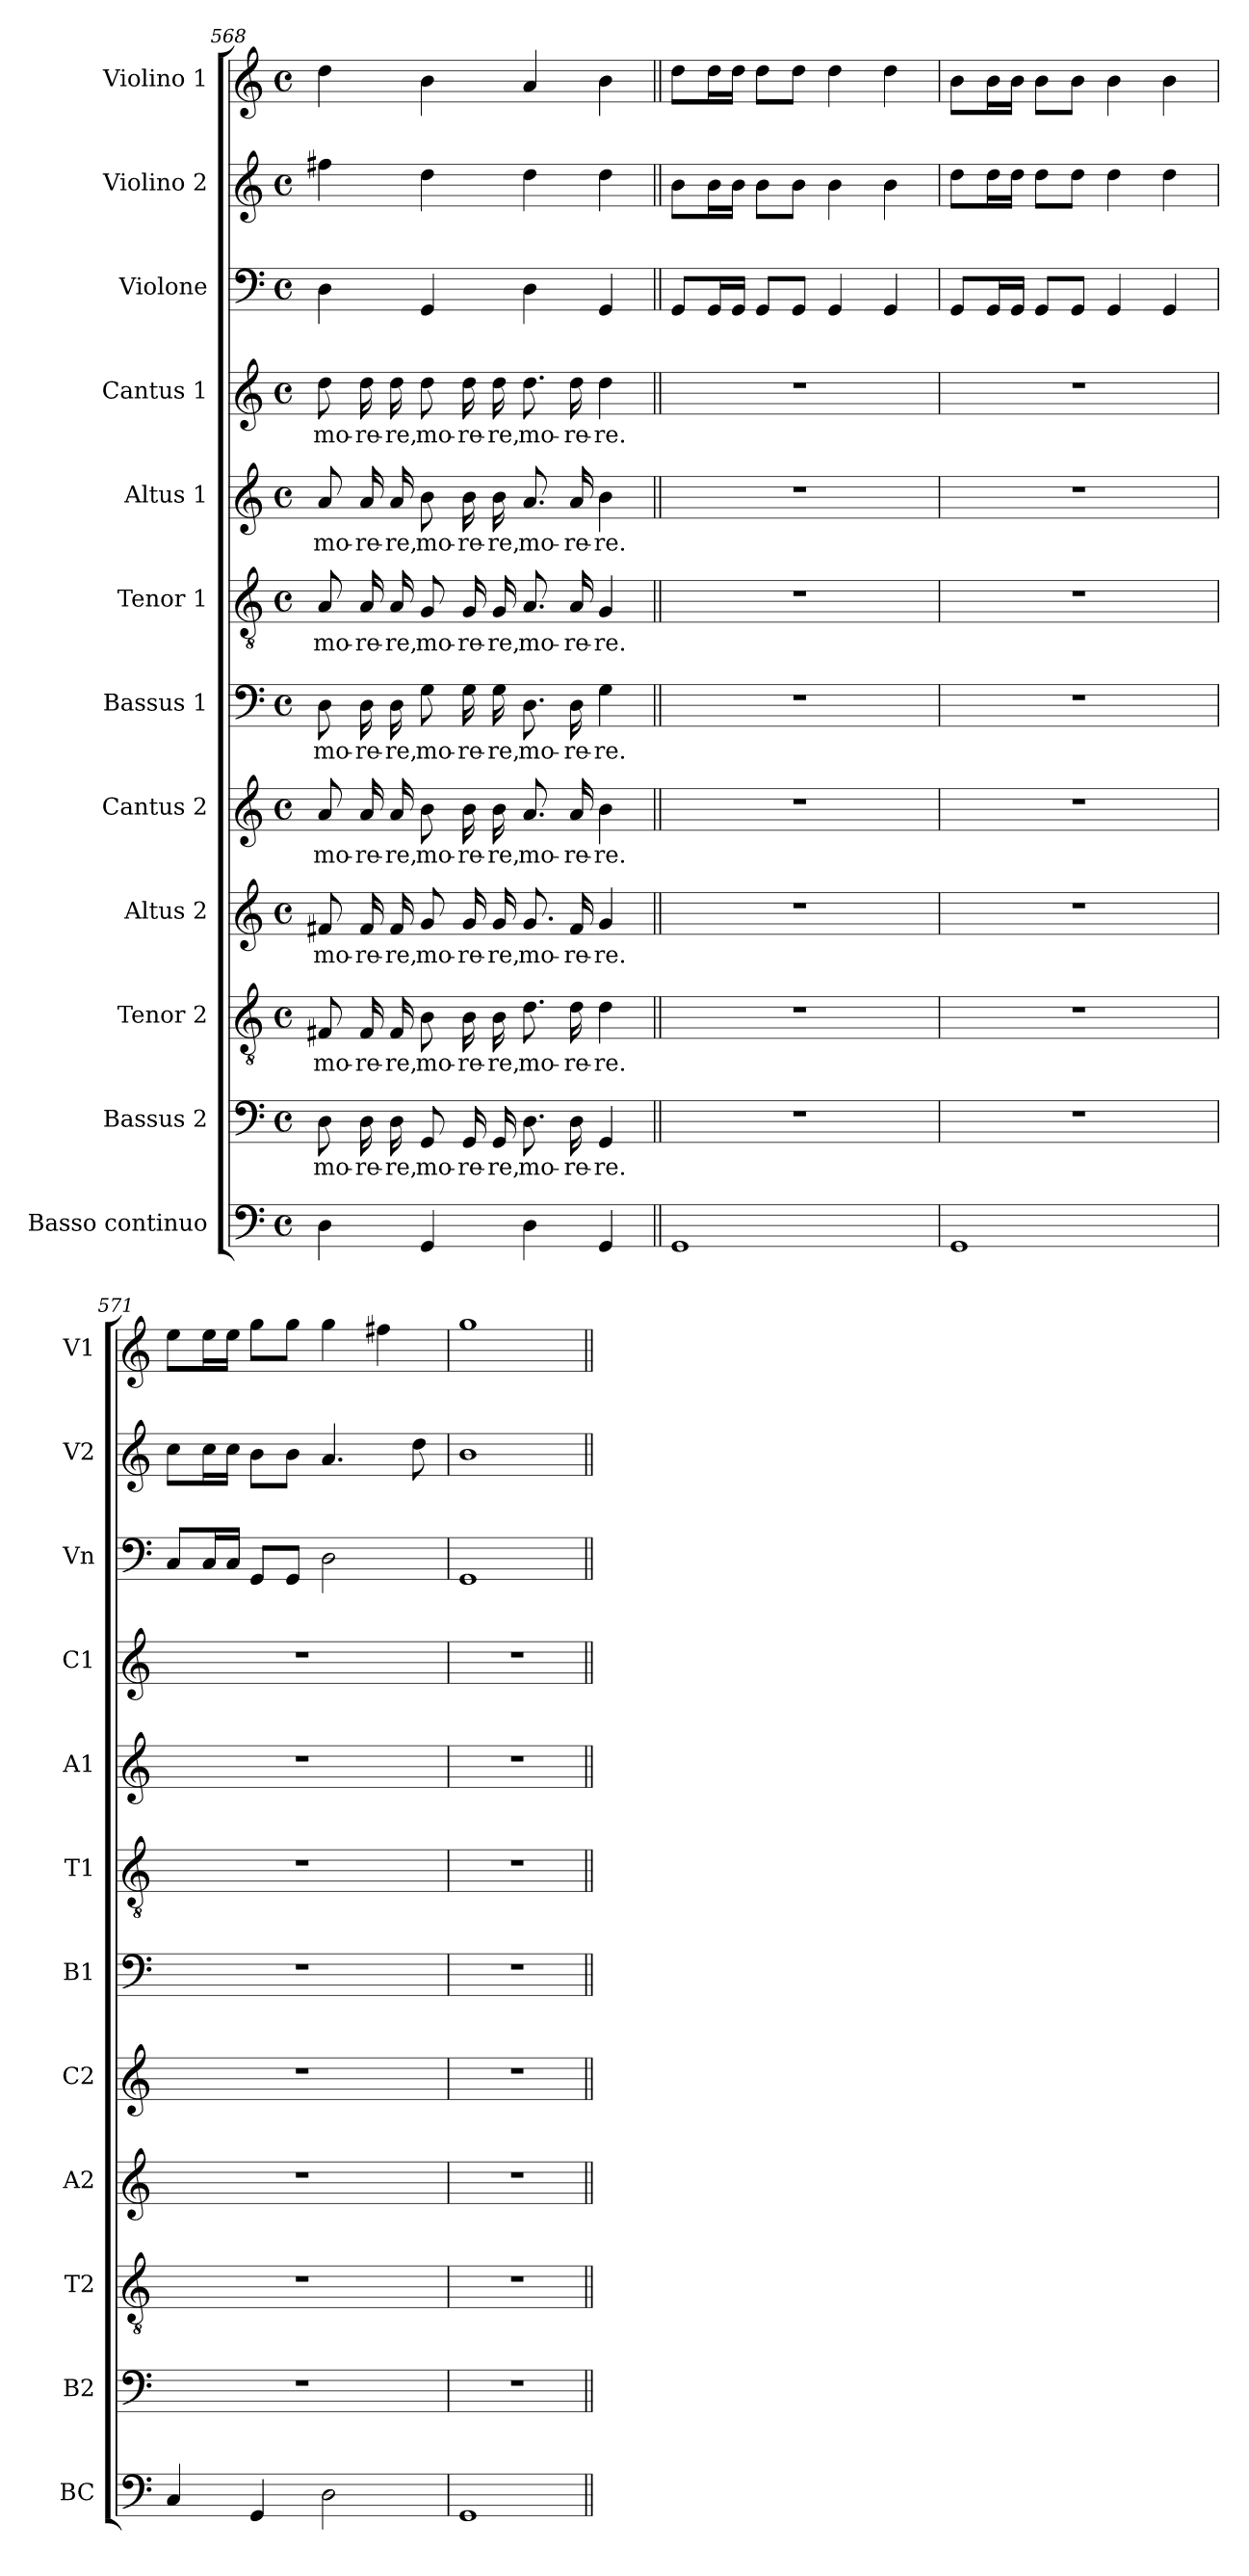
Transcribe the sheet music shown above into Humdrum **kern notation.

**kern	**kern	**text	**kern	**text	**kern	**text	**kern	**text	**kern	**text	**kern	**text	**kern	**text	**kern	**text	**kern	**kern	**kern
*part12	*part11	*part11	*part10	*part10	*part9	*part9	*part8	*part8	*part7	*part7	*part6	*part6	*part5	*part5	*part4	*part4	*part3	*part2	*part1
*staff12	*staff11	*staff11	*staff10	*staff10	*staff9	*staff9	*staff8	*staff8	*staff7	*staff7	*staff6	*staff6	*staff5	*staff5	*staff4	*staff4	*staff3	*staff2	*staff1
*I"Basso continuo	*I"Bassus 2	*	*I"Tenor 2	*	*I"Altus 2	*	*I"Cantus 2	*	*I"Bassus 1	*	*I"Tenor 1	*	*I"Altus 1	*	*I"Cantus 1	*	*I"Violone	*I"Violino 2	*I"Violino 1
*I'BC	*I'B2	*	*I'T2	*	*I'A2	*	*I'C2	*	*I'B1	*	*I'T1	*	*I'A1	*	*I'C1	*	*I'Vn	*I'V2	*I'V1
*clefF4	*clefF4	*	*clefGv2	*	*clefG2	*	*clefG2	*	*clefF4	*	*clefGv2	*	*clefG2	*	*clefG2	*	*clefF4	*clefG2	*clefG2
*ITrd7c12	*	*	*	*	*	*	*	*	*	*	*	*	*	*	*	*	*ITrd7c12	*	*
*k[]	*k[]	*	*k[]	*	*k[]	*	*k[]	*	*k[]	*	*k[]	*	*k[]	*	*k[]	*	*k[]	*k[]	*k[]
*C:	*C:	*	*C:	*	*C:	*	*C:	*	*C:	*	*C:	*	*C:	*	*C:	*	*C:	*C:	*C:
*M4/4	*M4/4	*	*M4/4	*	*M4/4	*	*M4/4	*	*M4/4	*	*M4/4	*	*M4/4	*	*M4/4	*	*M4/4	*M4/4	*M4/4
*met(c)	*met(c)	*	*met(c)	*	*met(c)	*	*met(c)	*	*met(c)	*	*met(c)	*	*met(c)	*	*met(c)	*	*met(c)	*met(c)	*met(c)
=568	=568	=568	=568	=568	=568	=568	=568	=568	=568	=568	=568	=568	=568	=568	=568	=568	=568	=568	=568
!	!	!LO:LY:b	!	!LO:LY:b	!	!LO:LY:b	!	!LO:LY:b	!	!LO:LY:b	!	!LO:LY:b	!	!LO:LY:b	!	!LO:LY:b	!	!	!
4DD\	8D\	mo-	8F#X/	mo-	8f#X/	mo-	8a/	mo-	8D\	mo-	8A/	mo-	8a/	mo-	8dd\	mo-	4DD\	4ff#X\	4dd\
!	!	!LO:LY:b	!	!LO:LY:b	!	!LO:LY:b	!	!LO:LY:b	!	!LO:LY:b	!	!LO:LY:b	!	!LO:LY:b	!	!LO:LY:b	!	!	!
.	16D\	-re-	16F#/	-re-	16f#/	-re-	16a/	-re-	16D\	-re-	16A/	-re-	16a/	-re-	16dd\	-re-	.	.	.
!	!	!LO:LY:b	!	!LO:LY:b	!	!LO:LY:b	!	!LO:LY:b	!	!LO:LY:b	!	!LO:LY:b	!	!LO:LY:b	!	!LO:LY:b	!	!	!
.	16D\	-re,	16F#/	-re,	16f#/	-re,	16a/	-re,	16D\	-re,	16A/	-re,	16a/	-re,	16dd\	-re,	.	.	.
!	!	!LO:LY:b	!	!LO:LY:b	!	!LO:LY:b	!	!LO:LY:b	!	!LO:LY:b	!	!LO:LY:b	!	!LO:LY:b	!	!LO:LY:b	!	!	!
4GGG/	8GG/	mo-	8B\	mo-	8g/	mo-	8b\	mo-	8G\	mo-	8G/	mo-	8b\	mo-	8dd\	mo-	4GGG/	4dd\	4b\
!	!	!LO:LY:b	!	!LO:LY:b	!	!LO:LY:b	!	!LO:LY:b	!	!LO:LY:b	!	!LO:LY:b	!	!LO:LY:b	!	!LO:LY:b	!	!	!
.	16GG/	-re-	16B\	-re-	16g/	-re-	16b\	-re-	16G\	-re-	16G/	-re-	16b\	-re-	16dd\	-re-	.	.	.
!	!	!LO:LY:b	!	!LO:LY:b	!	!LO:LY:b	!	!LO:LY:b	!	!LO:LY:b	!	!LO:LY:b	!	!LO:LY:b	!	!LO:LY:b	!	!	!
.	16GG/	-re,	16B\	-re,	16g/	-re,	16b\	-re,	16G\	-re,	16G/	-re,	16b\	-re,	16dd\	-re,	.	.	.
!	!	!LO:LY:b	!	!LO:LY:b	!	!LO:LY:b	!	!LO:LY:b	!	!LO:LY:b	!	!LO:LY:b	!	!LO:LY:b	!	!LO:LY:b	!	!	!
4DD\	8.D\	mo-	8.d\	mo-	8.g/	mo-	8.a/	mo-	8.D\	mo-	8.A/	mo-	8.a/	mo-	8.dd\	mo-	4DD\	4dd\	4a/
!	!	!LO:LY:b	!	!LO:LY:b	!	!LO:LY:b	!	!LO:LY:b	!	!LO:LY:b	!	!LO:LY:b	!	!LO:LY:b	!	!LO:LY:b	!	!	!
.	16D\	-re-	16d\	-re-	16f#/	-re-	16a/	-re-	16D\	-re-	16A/	-re-	16a/	-re-	16dd\	-re-	.	.	.
!	!	!LO:LY:b	!	!LO:LY:b	!	!LO:LY:b	!	!LO:LY:b	!	!LO:LY:b	!	!LO:LY:b	!	!LO:LY:b	!	!LO:LY:b	!	!	!
4GGG/	4GG/	-re.	4d\	-re.	4g/	-re.	4b\	-re.	4G\	-re.	4G/	-re.	4b\	-re.	4dd\	-re.	4GGG/	4dd\	4b\
!!LO:PB:g=z
=569||	=569||	=569||	=569||	=569||	=569||	=569||	=569||	=569||	=569||	=569||	=569||	=569||	=569||	=569||	=569||	=569||	=569||	=569||	=569||
1GGG	1r	.	1r	.	1r	.	1r	.	1r	.	1r	.	1r	.	1r	.	8GGG/L	8b\L	8dd\L
.	.	.	.	.	.	.	.	.	.	.	.	.	.	.	.	.	16GGG/L	16b\L	16dd\L
.	.	.	.	.	.	.	.	.	.	.	.	.	.	.	.	.	16GGG/JJ	16b\JJ	16dd\JJ
.	.	.	.	.	.	.	.	.	.	.	.	.	.	.	.	.	8GGG/L	8b\L	8dd\L
.	.	.	.	.	.	.	.	.	.	.	.	.	.	.	.	.	8GGG/J	8b\J	8dd\J
.	.	.	.	.	.	.	.	.	.	.	.	.	.	.	.	.	4GGG/	4b\	4dd\
.	.	.	.	.	.	.	.	.	.	.	.	.	.	.	.	.	4GGG/	4b\	4dd\
=570	=570	=570	=570	=570	=570	=570	=570	=570	=570	=570	=570	=570	=570	=570	=570	=570	=570	=570	=570
1GGG	1r	.	1r	.	1r	.	1r	.	1r	.	1r	.	1r	.	1r	.	8GGG/L	8dd\L	8b\L
.	.	.	.	.	.	.	.	.	.	.	.	.	.	.	.	.	16GGG/L	16dd\L	16b\L
.	.	.	.	.	.	.	.	.	.	.	.	.	.	.	.	.	16GGG/JJ	16dd\JJ	16b\JJ
.	.	.	.	.	.	.	.	.	.	.	.	.	.	.	.	.	8GGG/L	8dd\L	8b\L
.	.	.	.	.	.	.	.	.	.	.	.	.	.	.	.	.	8GGG/J	8dd\J	8b\J
.	.	.	.	.	.	.	.	.	.	.	.	.	.	.	.	.	4GGG/	4dd\	4b\
.	.	.	.	.	.	.	.	.	.	.	.	.	.	.	.	.	4GGG/	4dd\	4b\
=571	=571	=571	=571	=571	=571	=571	=571	=571	=571	=571	=571	=571	=571	=571	=571	=571	=571	=571	=571
4CC/	1r	.	1r	.	1r	.	1r	.	1r	.	1r	.	1r	.	1r	.	8CC/L	8cc\L	8ee\L
.	.	.	.	.	.	.	.	.	.	.	.	.	.	.	.	.	16CC/L	16cc\L	16ee\L
.	.	.	.	.	.	.	.	.	.	.	.	.	.	.	.	.	16CC/JJ	16cc\JJ	16ee\JJ
4GGG/	.	.	.	.	.	.	.	.	.	.	.	.	.	.	.	.	8GGG/L	8b\L	8gg\L
.	.	.	.	.	.	.	.	.	.	.	.	.	.	.	.	.	8GGG/J	8b\J	8gg\J
2DD\	.	.	.	.	.	.	.	.	.	.	.	.	.	.	.	.	2DD\	4.a/	4gg\
.	.	.	.	.	.	.	.	.	.	.	.	.	.	.	.	.	.	.	4ff#X\
.	.	.	.	.	.	.	.	.	.	.	.	.	.	.	.	.	.	8dd\	.
=572	=572	=572	=572	=572	=572	=572	=572	=572	=572	=572	=572	=572	=572	=572	=572	=572	=572	=572	=572
1GGG	1r	.	1r	.	1r	.	1r	.	1r	.	1r	.	1r	.	1r	.	1GGG	1b	1gg
=||	=||	=||	=||	=||	=||	=||	=||	=||	=||	=||	=||	=||	=||	=||	=||	=||	=||	=||	=||
*-	*-	*-	*-	*-	*-	*-	*-	*-	*-	*-	*-	*-	*-	*-	*-	*-	*-	*-	*-
